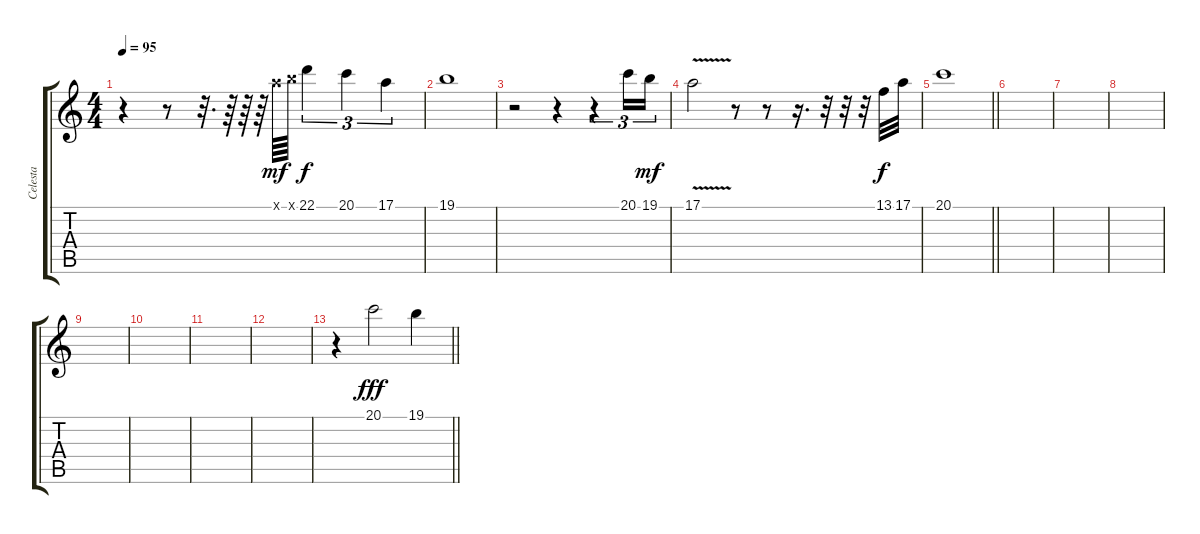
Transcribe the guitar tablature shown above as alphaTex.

\track ("Celesta" "Celesta") {instrument celesta}
\staff {score tabs}
\tuning (E4 B3 G3 D3 A2 E2) {hide}
\ts (4 4)
\tempo 95
\clef g2
\ks aminor
r.4{dy f} r.8 r.32{d} r.64 r.64 r.64 17.1{x}.64{dy mf} 19.1{x}.64 22.1.4{tu (3 2) dy f} 20.1.4{tu (3 2)} 17.1.4{tu (3 2)} |
19.1.1 |
r.2 r.4 r.4{tu (3 2)} 20.1.16{tu (3 2)} 19.1.16{tu (3 2) dy mf} |
17.1{v}.2 r.8 r.8 r.16{d} r.32 r.32 r.32 13.1.32{dy f} 17.1.32 |
\barLineRight lightlight
20.1.1 |
|
|
|
|
|
|
|
\barLineRight lightlight
r.4 20.1.2{dy fff} 19.1.4
